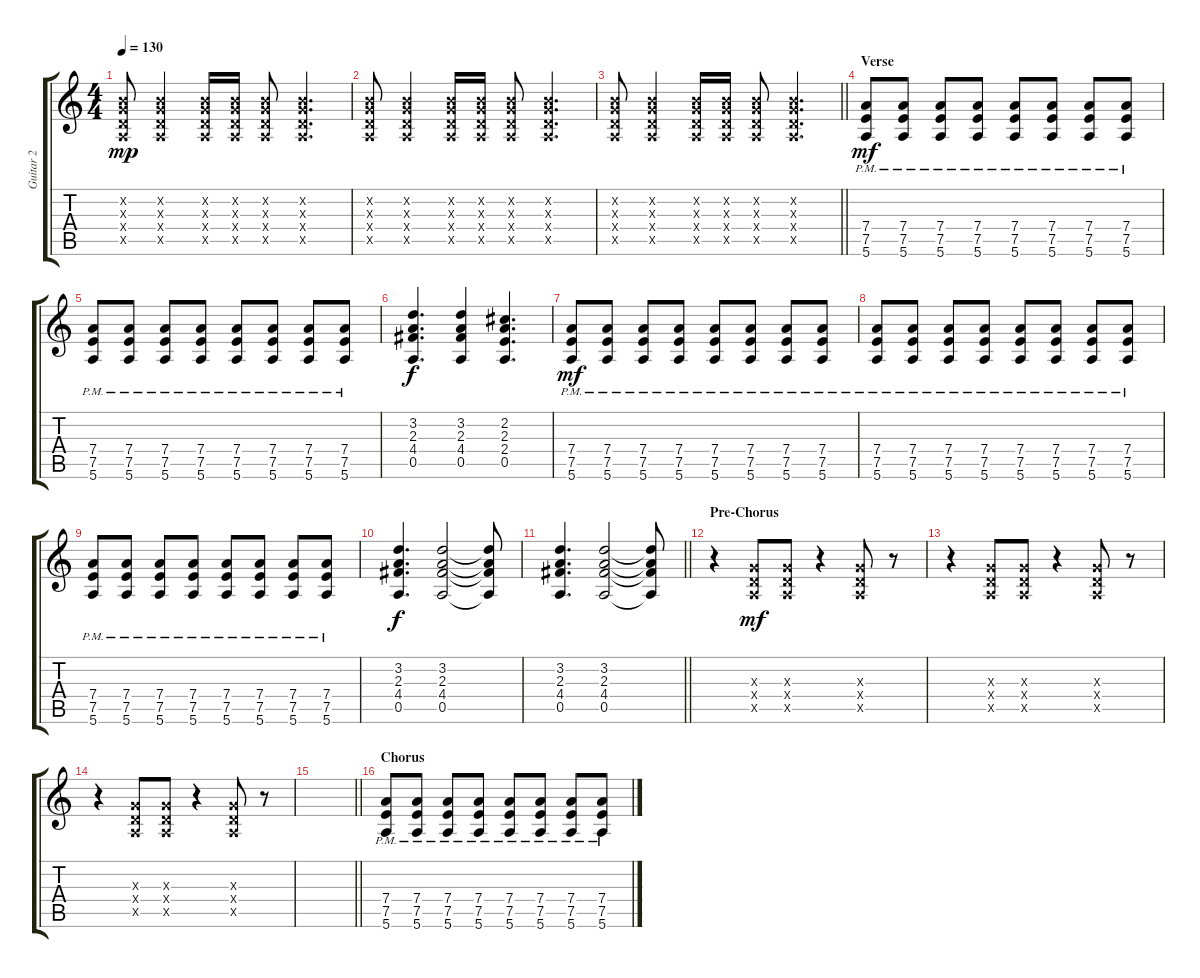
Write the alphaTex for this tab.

\track ("Guitar 2" "Guitar 2") {instrument electricguitarclean}
\staff {score tabs}
\tuning (E4 B3 G3 D3 A2 E2) {hide}
\ts (4 4)
\tempo 130
\clef g2
\ks c
(0.2{x} 0.3{x} 0.4{x} 0.5{x}).8{dy mp} (0.2{x} 0.3{x} 0.4{x} 0.5{x}).4 (0.2{x} 0.3{x} 0.4{x} 0.5{x}).16 (0.2{x} 0.3{x} 0.4{x} 0.5{x}).16 (0.2{x} 0.3{x} 0.4{x} 0.5{x}).8 (0.2{x} 0.3{x} 0.4{x} 0.5{x}).4{d} |
(0.2{x} 0.3{x} 0.4{x} 0.5{x}).8 (0.2{x} 0.3{x} 0.4{x} 0.5{x}).4 (0.2{x} 0.3{x} 0.4{x} 0.5{x}).16 (0.2{x} 0.3{x} 0.4{x} 0.5{x}).16 (0.2{x} 0.3{x} 0.4{x} 0.5{x}).8 (0.2{x} 0.3{x} 0.4{x} 0.5{x}).4{d} |
\barLineRight lightlight
(0.2{x} 0.3{x} 0.4{x} 0.5{x}).8 (0.2{x} 0.3{x} 0.4{x} 0.5{x}).4 (0.2{x} 0.3{x} 0.4{x} 0.5{x}).16 (0.2{x} 0.3{x} 0.4{x} 0.5{x}).16 (0.2{x} 0.3{x} 0.4{x} 0.5{x}).8 (0.2{x} 0.3{x} 0.4{x} 0.5{x}).4{d} |
\section ("" "Verse")
(7.4{pm} 7.5{pm} 5.6{pm}).8{dy mf} (7.4{pm} 7.5{pm} 5.6{pm}).8 (7.4{pm} 7.5{pm} 5.6{pm}).8 (7.4{pm} 7.5{pm} 5.6{pm}).8 (7.4{pm} 7.5{pm} 5.6{pm}).8 (7.4{pm} 7.5{pm} 5.6{pm}).8 (7.4{pm} 7.5{pm} 5.6{pm}).8 (7.4{pm} 7.5{pm} 5.6{pm}).8 |
(7.4{pm} 7.5{pm} 5.6{pm}).8 (7.4{pm} 7.5{pm} 5.6{pm}).8 (7.4{pm} 7.5{pm} 5.6{pm}).8 (7.4{pm} 7.5{pm} 5.6{pm}).8 (7.4{pm} 7.5{pm} 5.6{pm}).8 (7.4{pm} 7.5{pm} 5.6{pm}).8 (7.4{pm} 7.5{pm} 5.6{pm}).8 (7.4{pm} 7.5{pm} 5.6{pm}).8 |
(3.2 2.3 4.4 0.5).4{d dy f} (3.2 2.3 4.4 0.5).4 (2.2 2.3 2.4 0.5).4{d} |
(7.4{pm} 7.5{pm} 5.6{pm}).8{dy mf} (7.4{pm} 7.5{pm} 5.6{pm}).8 (7.4{pm} 7.5{pm} 5.6{pm}).8 (7.4{pm} 7.5{pm} 5.6{pm}).8 (7.4{pm} 7.5{pm} 5.6{pm}).8 (7.4{pm} 7.5{pm} 5.6{pm}).8 (7.4{pm} 7.5{pm} 5.6{pm}).8 (7.4{pm} 7.5{pm} 5.6{pm}).8 |
(7.4{pm} 7.5{pm} 5.6{pm}).8 (7.4{pm} 7.5{pm} 5.6{pm}).8 (7.4{pm} 7.5{pm} 5.6{pm}).8 (7.4{pm} 7.5{pm} 5.6{pm}).8 (7.4{pm} 7.5{pm} 5.6{pm}).8 (7.4{pm} 7.5{pm} 5.6{pm}).8 (7.4{pm} 7.5{pm} 5.6{pm}).8 (7.4{pm} 7.5{pm} 5.6{pm}).8 |
(7.4{pm} 7.5{pm} 5.6{pm}).8 (7.4{pm} 7.5{pm} 5.6{pm}).8 (7.4{pm} 7.5{pm} 5.6{pm}).8 (7.4{pm} 7.5{pm} 5.6{pm}).8 (7.4{pm} 7.5{pm} 5.6{pm}).8 (7.4{pm} 7.5{pm} 5.6{pm}).8 (7.4{pm} 7.5{pm} 5.6{pm}).8 (7.4{pm} 7.5{pm} 5.6{pm}).8 |
(3.2 2.3 4.4 0.5).4{d dy f} (3.2 2.3 4.4 0.5).2 (3.2{t} 2.3{t} 4.4{t} 0.5{t}).8 |
\barLineRight lightlight
(3.2 2.3 4.4 0.5).4{d} (3.2 2.3 4.4 0.5).2 (3.2{t} 2.3{t} 4.4{t} 0.5{t}).8 |
\section ("" "Pre-Chorus")
r.4 (0.3{x} 0.4{x} 0.5{x}).8{dy mf} (0.3{x} 0.4{x} 0.5{x}).8 r.4 (0.3{x} 0.4{x} 0.5{x}).8 r.8 |
r.4 (0.3{x} 0.4{x} 0.5{x}).8 (0.3{x} 0.4{x} 0.5{x}).8 r.4 (0.3{x} 0.4{x} 0.5{x}).8 r.8 |
r.4 (0.3{x} 0.4{x} 0.5{x}).8 (0.3{x} 0.4{x} 0.5{x}).8 r.4 (0.3{x} 0.4{x} 0.5{x}).8 r.8 |
\barLineRight lightlight
|
\section ("" "Chorus")
(7.4{pm} 7.5{pm} 5.6{pm}).8 (7.4{pm} 7.5{pm} 5.6{pm}).8 (7.4{pm} 7.5{pm} 5.6{pm}).8 (7.4{pm} 7.5{pm} 5.6{pm}).8 (7.4{pm} 7.5{pm} 5.6{pm}).8 (7.4{pm} 7.5{pm} 5.6{pm}).8 (7.4{pm} 7.5{pm} 5.6{pm}).8 (7.4{pm} 7.5{pm} 5.6{pm}).8
